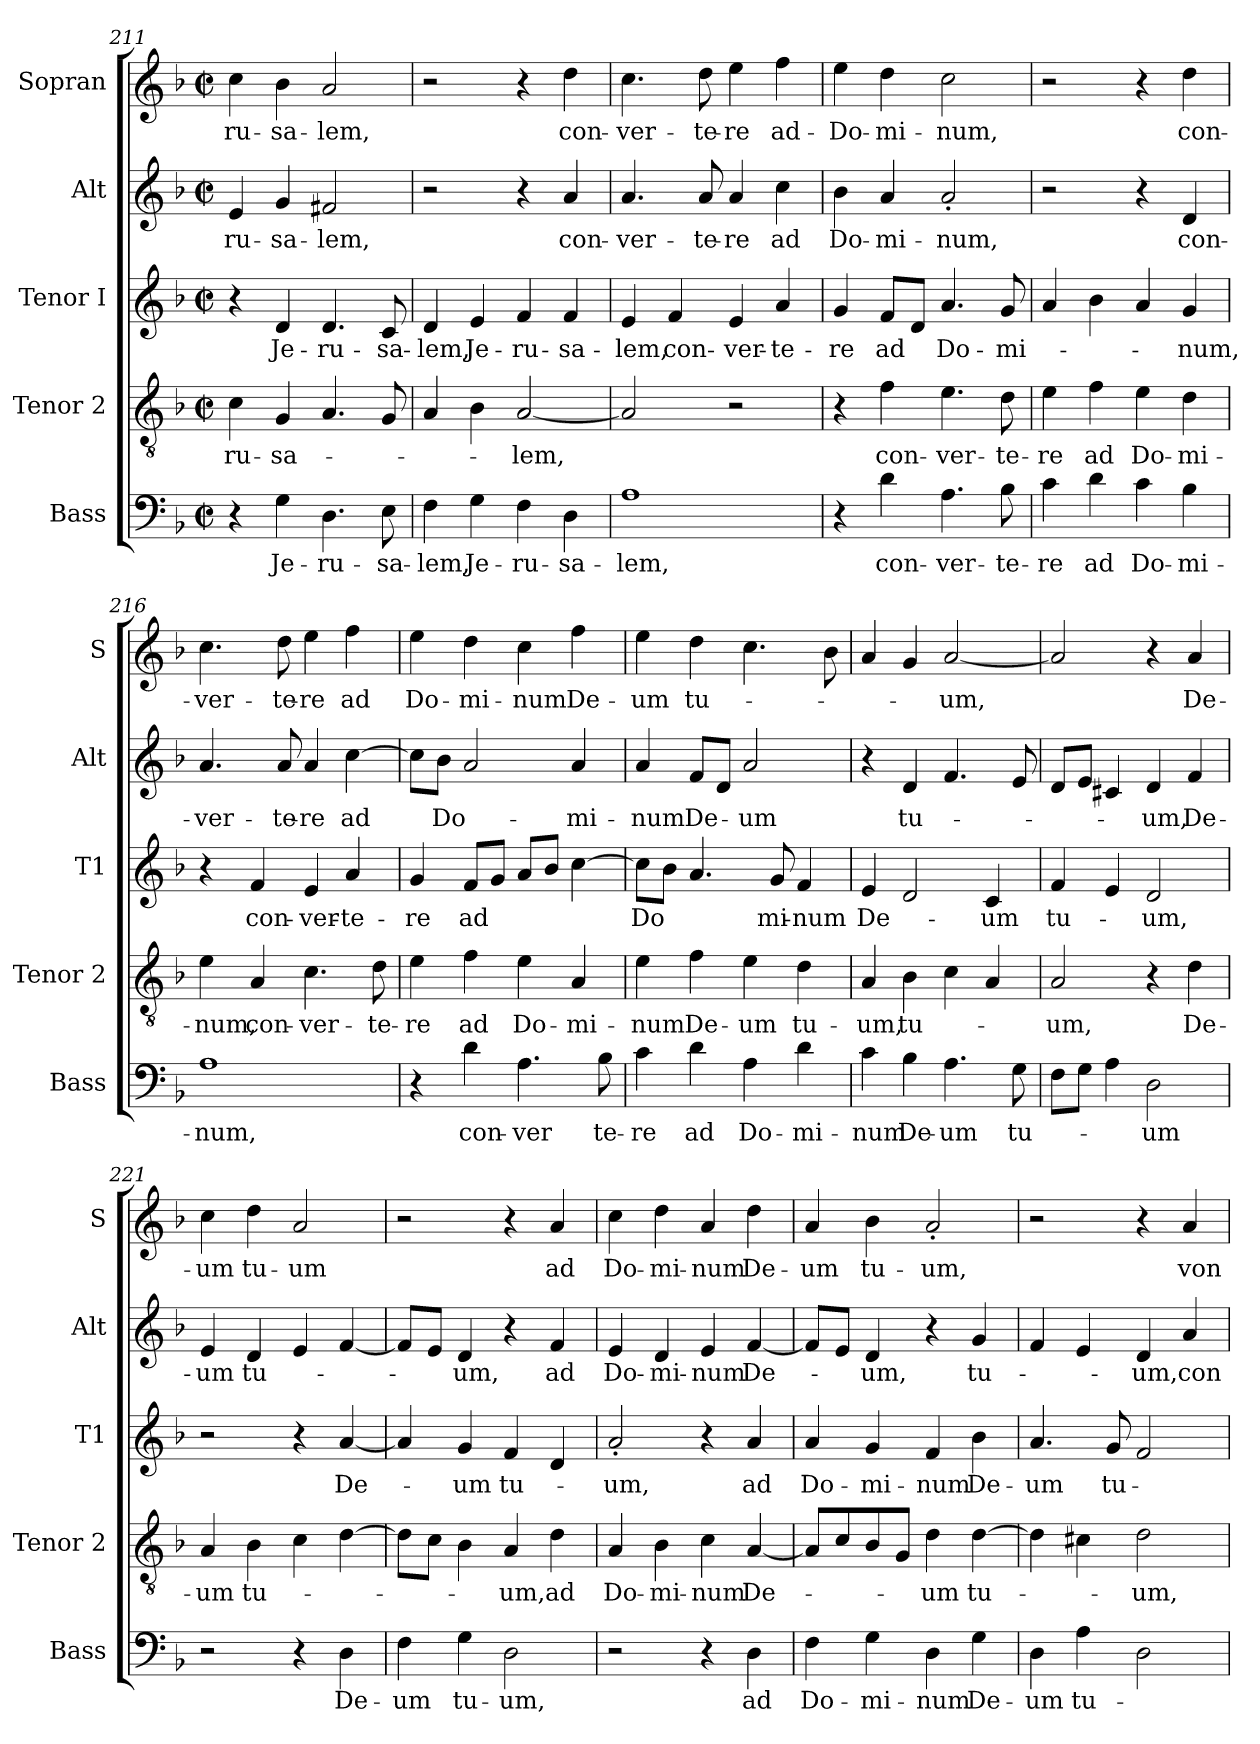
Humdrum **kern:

**kern	**text	**kern	**text	**kern	**text	**kern	**text	**kern	**text
*part5	*part5	*part4	*part4	*part3	*part3	*part2	*part2	*part1	*part1
*staff5	*staff5	*staff4	*staff4	*staff3	*staff3	*staff2	*staff2	*staff1	*staff1
*I"Bass	*	*I"Tenor 2	*	*I"Tenor I	*	*I"Alt	*	*I"Sopran	*
*I'Bass	*	*I'Tenor 2	*	*I'T1	*	*I'Alt	*	*I'S	*
*clefF4	*	*clefGv2	*	*clefG2	*	*clefG2	*	*clefG2	*
*k[b-]	*	*k[b-]	*	*k[b-]	*	*k[b-]	*	*k[b-]	*
*M2/2	*	*M2/2	*	*M2/2	*	*M2/2	*	*M2/2	*
*met(c|)	*	*met(c|)	*	*met(c|)	*	*met(c|)	*	*met(c|)	*
=211	=211	=211	=211	=211	=211	=211	=211	=211	=211
!	!	!	!LO:LY:b	!	!	!	!LO:LY:b	!	!LO:LY:b
4r	.	4c\	-ru-	4r	.	4e/	-ru-	4cc\	-ru-
!	!LO:LY:b	!	!LO:LY:b	!	!LO:LY:b	!	!LO:LY:b	!	!LO:LY:b
4G\	Je-	4G/	-sa-	4d/	Je-	4g/	-sa-	4b-\	-sa-
!	!LO:LY:b	!	!	!	!LO:LY:b	!	!LO:LY:b	!	!LO:LY:b
4.D\	-ru-	4.A/	.	4.d/	-ru-	2f#X/	-lem,	2a/	-lem,
!	!LO:LY:b	!	!	!	!LO:LY:b	!	!	!	!
8E\	-sa-	8G/	.	8c/	-sa-	.	.	.	.
!!LO:LB:g=z
=212	=212	=212	=212	=212	=212	=212	=212	=212	=212
!	!LO:LY:b	!	!	!	!LO:LY:b	!	!	!	!
4F\	-lem,	4A/	.	4d/	-lem,	2r	.	2r	.
!	!LO:LY:b	!	!	!	!LO:LY:b	!	!	!	!
4G\	Je-	4B-\	.	4e/	Je-	.	.	.	.
!	!LO:LY:b	!	!LO:LY:b	!	!LO:LY:b	!	!	!	!
4F\	-ru-	[2A/	-lem,	4f/	-ru-	4r	.	4r	.
!	!LO:LY:b	!	!	!	!LO:LY:b	!	!LO:LY:b	!	!LO:LY:b
4D\	-sa-	.	.	4f/	-sa-	4a/	con-	4dd\	con-
=213	=213	=213	=213	=213	=213	=213	=213	=213	=213
!	!LO:LY:b	!	!	!	!LO:LY:b	!	!LO:LY:b	!	!LO:LY:b
1A	-lem,	2A/]	.	4e/	-lem,	4.a/	-ver-	4.cc\	-ver-
!	!	!	!	!	!LO:LY:b	!	!	!	!
.	.	.	.	4f/	con-	.	.	.	.
!	!	!	!	!	!	!	!LO:LY:b	!	!LO:LY:b
.	.	.	.	.	.	8a/	-te-	8dd\	-te-
!	!	!	!	!	!LO:LY:b	!	!LO:LY:b	!	!LO:LY:b
.	.	2r	.	4e/	-ver-	4a/	-re	4ee\	-re
!	!	!	!	!	!LO:LY:b	!	!LO:LY:b	!	!LO:LY:b
.	.	.	.	4a/	-te-	4cc\	ad	4ff\	ad-
=214	=214	=214	=214	=214	=214	=214	=214	=214	=214
!	!	!	!	!	!LO:LY:b	!	!LO:LY:b	!	!LO:LY:b
4r	.	4r	.	4g/	-re	4b-\	Do-	4ee\	-Do-
!	!LO:LY:b	!	!LO:LY:b	!	!LO:LY:b	!	!LO:LY:b	!	!LO:LY:b
4d\	con-	4f\	con-	8f/L	-ad	4a/	-mi-	4dd\	-mi-
.	.	.	.	8d/J	.	.	.	.	.
!	!LO:LY:b	!	!LO:LY:b	!	!LO:LY:b	!	!LO:LY:b	!	!LO:LY:b
4.A\	-ver-	4.e\	-ver-	4.a/	Do-	2a'/	-num,	2cc\	-num,
!	!LO:LY:b	!	!LO:LY:b	!	!LO:LY:b	!	!	!	!
8B-\	-te-	8d\	-te-	8g/	-mi-	.	.	.	.
=215	=215	=215	=215	=215	=215	=215	=215	=215	=215
!	!LO:LY:b	!	!LO:LY:b	!	!	!	!	!	!
4c\	-re	4e\	-re	4a/	.	2r	.	2r	.
!	!LO:LY:b	!	!LO:LY:b	!	!	!	!	!	!
4d\	ad	4f\	ad	4b-\	.	.	.	.	.
!	!LO:LY:b	!	!LO:LY:b	!	!	!	!	!	!
4c\	Do-	4e\	Do-	4a/	.	4r	.	4r	.
!	!LO:LY:b	!	!LO:LY:b	!	!LO:LY:b	!	!LO:LY:b	!	!LO:LY:b
4B-\	-mi-	4d\	-mi-	4g/	-num,	4d/	con-	4dd\	con-
!!LO:PB:g=z
=216	=216	=216	=216	=216	=216	=216	=216	=216	=216
!	!LO:LY:b	!	!LO:LY:b	!	!	!	!LO:LY:b	!	!LO:LY:b
1A	-num,	4e\	-num,	4r	.	4.a/	-ver-	4.cc\	-ver-
!	!	!	!LO:LY:b	!	!LO:LY:b	!	!	!	!
.	.	4A/	con-	4f/	con-	.	.	.	.
!	!	!	!	!	!	!	!LO:LY:b	!	!LO:LY:b
.	.	.	.	.	.	8a/	-te-	8dd\	-te-
!	!	!	!LO:LY:b	!	!LO:LY:b	!	!LO:LY:b	!	!LO:LY:b
.	.	4.c\	-ver-	4e/	-ver-	4a/	-re	4ee\	-re
!	!	!	!	!	!LO:LY:b	!	!LO:LY:b	!	!LO:LY:b
.	.	.	.	4a/	-te-	[4cc\	ad	4ff\	ad
!	!	!	!LO:LY:b	!	!	!	!	!	!
.	.	8d\	-te-	.	.	.	.	.	.
=217	=217	=217	=217	=217	=217	=217	=217	=217	=217
!	!	!	!LO:LY:b	!	!LO:LY:b	!	!	!	!LO:LY:b
4r	.	4e\	-re	4g/	-re	8cc\L]	.	4ee\	Do-
!	!	!	!	!	!	!	!LO:LY:b	!	!
.	.	.	.	.	.	8b-\J	Do-	.	.
!	!LO:LY:b	!	!LO:LY:b	!	!LO:LY:b	!	!	!	!LO:LY:b
4d\	con-	4f\	ad	8f/L	ad	2a/	.	4dd\	-mi-
.	.	.	.	8g/J	.	.	.	.	.
!	!LO:LY:b	!	!LO:LY:b	!	!	!	!	!	!LO:LY:b
4.A\	-ver	4e\	Do-	8a/L	.	.	.	4cc\	-num
.	.	.	.	8b-/J	.	.	.	.	.
!	!	!	!LO:LY:b	!	!	!	!LO:LY:b	!	!LO:LY:b
.	.	4A/	-mi-	[4cc\	.	4a/	-mi-	4ff\	De-
!	!LO:LY:b	!	!	!	!	!	!	!	!
8B-\	te-	.	.	.	.	.	.	.	.
=218	=218	=218	=218	=218	=218	=218	=218	=218	=218
!	!LO:LY:b	!	!LO:LY:b	!	!LO:LY:b	!	!LO:LY:b	!	!LO:LY:b
4c\	-re	4e\	-num	8cc\L]	Do	4a/	-num	4ee\	-um
.	.	.	.	8b-\J	.	.	.	.	.
!	!LO:LY:b	!	!LO:LY:b	!	!	!	!LO:LY:b	!	!LO:LY:b
4d\	ad	4f\	De-	4.a/	.	8f/L	De-	4dd\	tu-
.	.	.	.	.	.	8d/J	.	.	.
!	!LO:LY:b	!	!LO:LY:b	!	!	!	!LO:LY:b	!	!
4A\	Do-	4e\	-um	.	.	2a/	-um	4.cc\	.
!	!	!	!	!	!LO:LY:b	!	!	!	!
.	.	.	.	8g/	mi-	.	.	.	.
!	!LO:LY:b	!	!LO:LY:b	!	!LO:LY:b	!	!	!	!
4d\	-mi-	4d\	tu-	4f/	-num	.	.	.	.
.	.	.	.	.	.	.	.	8b-\	.
=219	=219	=219	=219	=219	=219	=219	=219	=219	=219
!	!LO:LY:b	!	!LO:LY:b	!	!LO:LY:b	!	!	!	!
4c\	-num	4A/	-um,	4e/	De-	4r	.	4a/	.
!	!LO:LY:b	!	!LO:LY:b	!	!	!	!LO:LY:b	!	!
4B-\	De-	4B-\	tu-	2d/	.	4d/	tu-	4g/	.
!	!LO:LY:b	!	!	!	!	!	!	!	!LO:LY:b
4.A\	-um	4c\	.	.	.	4.f/	.	[2a/	-um,
!	!	!	!	!	!LO:LY:b	!	!	!	!
.	.	4A/	.	4c/	-um	.	.	.	.
!	!LO:LY:b	!	!	!	!	!	!	!	!
8G\	tu-	.	.	.	.	8e/	.	.	.
!!LO:LB:g=z
=220	=220	=220	=220	=220	=220	=220	=220	=220	=220
!	!	!	!LO:LY:b	!	!LO:LY:b	!	!	!	!
8F\L	.	2A/	-um,	4f/	tu-	8d/L	.	2a/]	.
8G\J	.	.	.	.	.	8e/J	.	.	.
4A\	.	.	.	4e/	.	4c#X/	.	.	.
!	!LO:LY:b	!	!	!	!LO:LY:b	!	!LO:LY:b	!	!
2D\	-um	4r	.	2d/	-um,	4d/	-um,	4r	.
!	!	!	!LO:LY:b	!	!	!	!LO:LY:b	!	!LO:LY:b
.	.	4d\	De-	.	.	4f/	De-	4a/	De-
=221	=221	=221	=221	=221	=221	=221	=221	=221	=221
!	!	!	!LO:LY:b	!	!	!	!LO:LY:b	!	!LO:LY:b
2r	.	4A/	-um	2r	.	4e/	-um	4cc\	-um
!	!	!	!LO:LY:b	!	!	!	!LO:LY:b	!	!LO:LY:b
.	.	4B-\	tu-	.	.	4d/	tu-	4dd\	tu-
!	!	!	!	!	!	!	!	!	!LO:LY:b
4r	.	4c\	.	4r	.	4e/	.	2a/	-um
!	!LO:LY:b	!	!	!	!LO:LY:b	!	!	!	!
4D\	De-	[4d\	.	[4a/	De-	[4f/	.	.	.
=222	=222	=222	=222	=222	=222	=222	=222	=222	=222
!	!LO:LY:b	!	!	!	!	!	!	!	!
4F\	-um	8d\L]	.	4a/]	.	8f/L]	.	2r	.
.	.	8c\J	.	.	.	8e/J	.	.	.
!	!LO:LY:b	!	!	!	!LO:LY:b	!	!LO:LY:b	!	!
4G\	tu-	4B-\	.	4g/	-um	4d/	-um,	.	.
!	!LO:LY:b	!	!LO:LY:b	!	!LO:LY:b	!	!	!	!
2D\	-um,	4A/	-um,	4f/	tu-	4r	.	4r	.
!	!	!	!LO:LY:b	!	!	!	!LO:LY:b	!	!LO:LY:b
.	.	4d\	ad	4d/	.	4f/	ad	4a/	ad
=223	=223	=223	=223	=223	=223	=223	=223	=223	=223
!	!	!	!LO:LY:b	!	!LO:LY:b	!	!LO:LY:b	!	!LO:LY:b
2r	.	4A/	Do-	2a'/	-um,	4e/	Do-	4cc\	Do-
!	!	!	!LO:LY:b	!	!	!	!LO:LY:b	!	!LO:LY:b
.	.	4B-\	-mi-	.	.	4d/	-mi-	4dd\	-mi-
!	!	!	!LO:LY:b	!	!	!	!LO:LY:b	!	!LO:LY:b
4r	.	4c\	-num	4r	.	4e/	-num	4a/	-num
!	!LO:LY:b	!	!LO:LY:b	!	!LO:LY:b	!	!LO:LY:b	!	!LO:LY:b
4D\	ad	[4A/	De-	4a/	ad	[4f/	De-	4dd\	De-
!!LO:PB:g=z
=224	=224	=224	=224	=224	=224	=224	=224	=224	=224
!	!LO:LY:b	!	!	!	!LO:LY:b	!	!	!	!LO:LY:b
4F\	Do-	8A/L]	.	4a/	Do-	8f/L]	.	4a/	-um
.	.	8c/	.	.	.	8e/J	.	.	.
!	!LO:LY:b	!	!	!	!LO:LY:b	!	!LO:LY:b	!	!LO:LY:b
4G\	-mi-	8B-/	.	4g/	-mi-	4d/	-um,	4b-\	tu-
.	.	8G/J	.	.	.	.	.	.	.
!	!LO:LY:b	!	!LO:LY:b	!	!LO:LY:b	!	!	!	!LO:LY:b
4D\	-num	4d\	-um	4f/	-num	4r	.	2a'/	-um,
!	!LO:LY:b	!	!LO:LY:b	!	!LO:LY:b	!	!LO:LY:b	!	!
4G\	De-	[4d\	tu-	4b-\	De-	4g/	tu-	.	.
=225	=225	=225	=225	=225	=225	=225	=225	=225	=225
!	!LO:LY:b	!	!	!	!LO:LY:b	!	!	!	!
4D\	-um	4d\]	.	4.a/	-um	4f/	.	2r	.
!	!LO:LY:b	!	!	!	!	!	!	!	!
4A\	tu-	4c#X\	.	.	.	4e/	.	.	.
!	!	!	!	!	!LO:LY:b	!	!	!	!
.	.	.	.	8g/	tu-	.	.	.	.
!	!	!	!LO:LY:b	!	!	!	!LO:LY:b	!	!
2D\	.	2d\	-um,	2f/	.	4d/	-um,	4r	.
!	!	!	!	!	!	!	!LO:LY:b	!	!LO:LY:b
.	.	.	.	.	.	4a/	con-	4a/	von-
=	=	=	=	=	=	=	=	=	=
*-	*-	*-	*-	*-	*-	*-	*-	*-	*-
